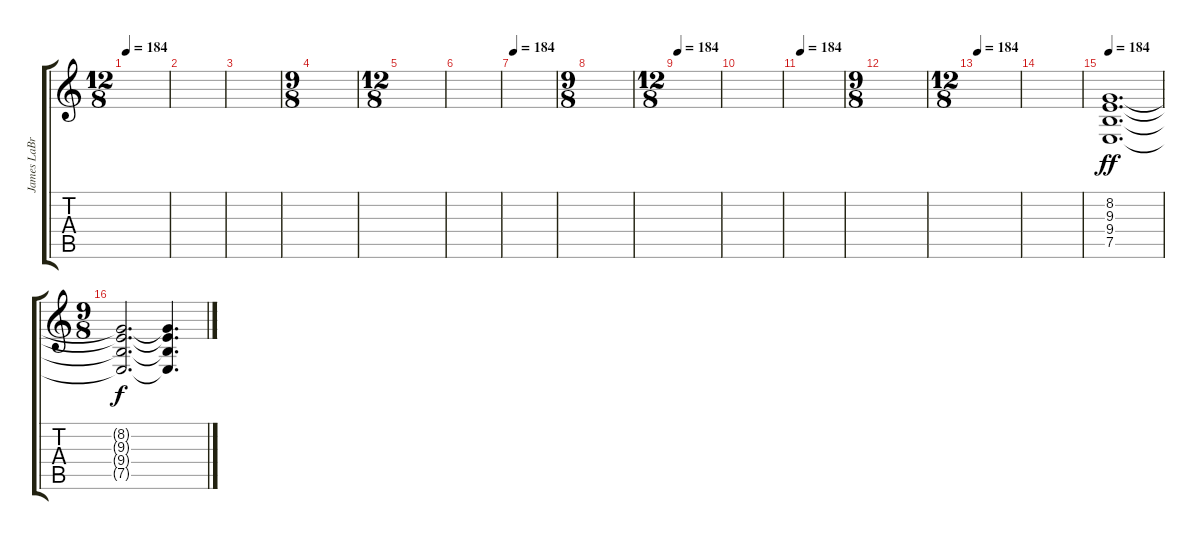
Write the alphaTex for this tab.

\track ("James LaBrie" "James LaBr") {instrument altosax}
\staff {score tabs}
\tuning (E4 B3 G3 D3 A2 E2) {hide}
\ts (12 8)
\tempo 184
\clef g2
\ks c
|
|
|
\ts (9 8)
|
\ts (12 8)
|
|
\tempo 184
|
\ts (9 8)
|
\ts (12 8)
\tempo 184
|
|
\tempo 184
|
\ts (9 8)
|
\ts (12 8)
\tempo 184
|
|
\tempo 184
(8.2 9.3 9.4 7.5).1{d dy ff} |
\ts (9 8)
(8.2{t} 9.3{t} 9.4{t} 7.5{t}).2{d dy f} (8.2{t} 9.3{t} 9.4{t} 7.5{t}).4{d}
